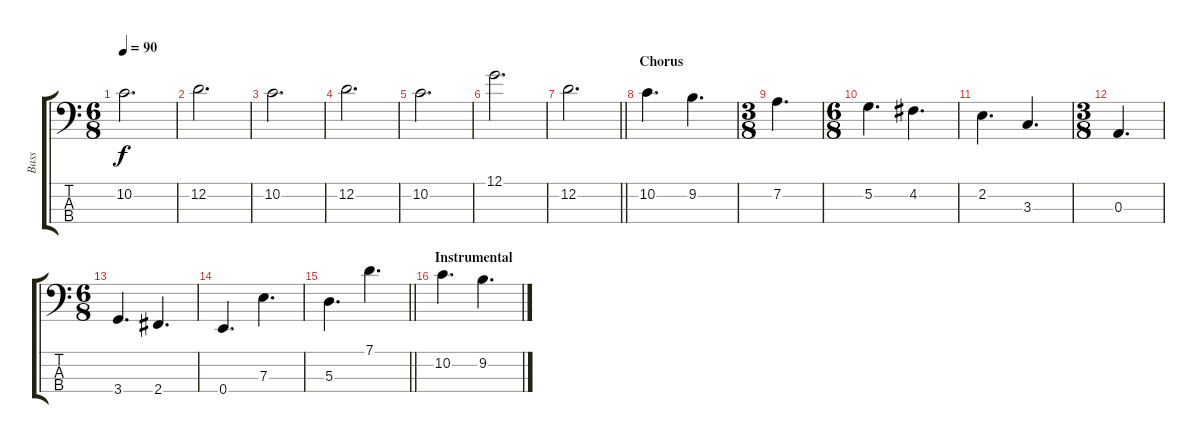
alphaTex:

\track ("Bass" "Bass") {instrument electricbassfinger}
\staff {score tabs}
\tuning (G2 D2 A1 E1) {hide}
\ts (6 8)
\tempo 90
\clef f4
\ks c
10.2.2{d dy f} |
12.2.2{d} |
10.2.2{d} |
12.2.2{d} |
10.2.2{d} |
12.1.2{d} |
\barLineRight lightlight
12.2.2{d} |
\section ("" "Chorus")
10.2.4{d} 9.2.4{d} |
\ts (3 8)
7.2.4{d} |
\ts (6 8)
5.2.4{d} 4.2.4{d} |
2.2.4{d} 3.3.4{d} |
\ts (3 8)
0.3.4{d} |
\ts (6 8)
3.4.4{d} 2.4.4{d} |
0.4.4{d} 7.3.4{d} |
\barLineRight lightlight
5.3.4{d} 7.1.4{d} |
\section ("" "Instrumental")
10.2.4{d} 9.2.4{d}
